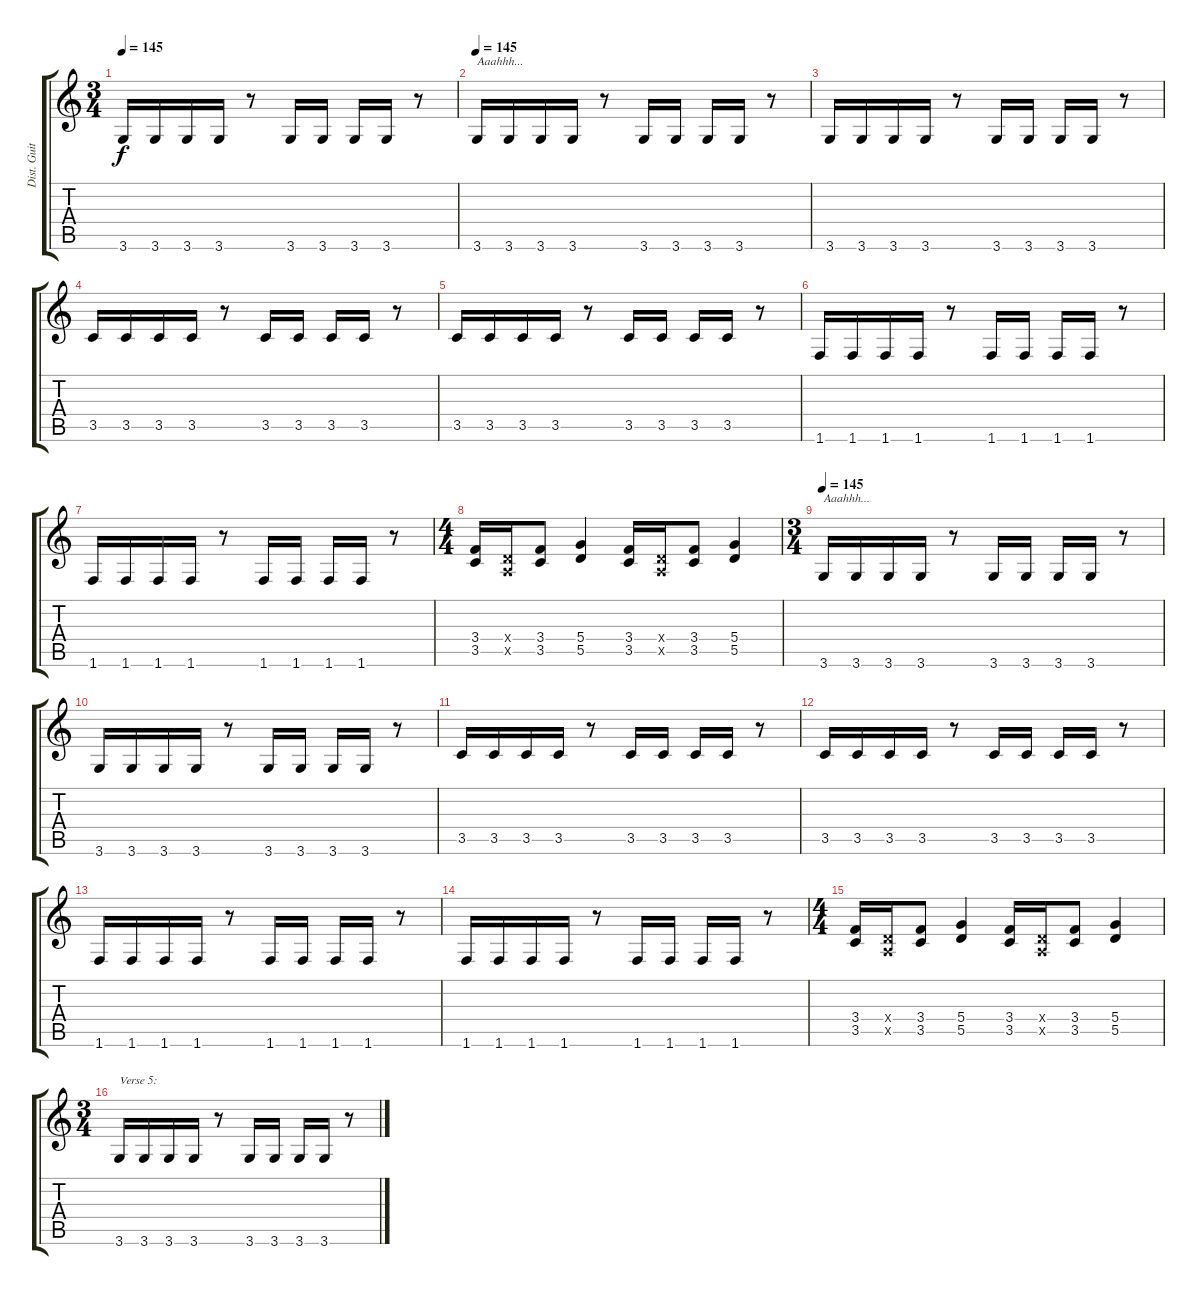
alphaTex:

\track ("Dist. Guitar 1" "Dist. Guit") {instrument distortionguitar}
\staff {score tabs}
\tuning (E4 B3 G3 D3 A2 E2) {hide}
\ts (3 4)
\tempo 145
\clef g2
\ks c
3.6.16{dy f} 3.6.16 3.6.16 3.6.16 r.8 3.6.16 3.6.16 3.6.16 3.6.16 r.8 |
\tempo 145
3.6.16{txt "Aaahhh..." volume 10 instrument distortionguitar} 3.6.16 3.6.16 3.6.16 r.8 3.6.16 3.6.16 3.6.16 3.6.16 r.8 |
3.6.16 3.6.16 3.6.16 3.6.16 r.8 3.6.16 3.6.16 3.6.16 3.6.16 r.8 |
3.5.16 3.5.16 3.5.16 3.5.16 r.8 3.5.16 3.5.16 3.5.16 3.5.16 r.8 |
3.5.16 3.5.16 3.5.16 3.5.16 r.8 3.5.16 3.5.16 3.5.16 3.5.16 r.8 |
1.6.16 1.6.16 1.6.16 1.6.16 r.8 1.6.16 1.6.16 1.6.16 1.6.16 r.8 |
1.6.16 1.6.16 1.6.16 1.6.16 r.8 1.6.16 1.6.16 1.6.16 1.6.16 r.8 |
\ts (4 4)
(3.4 3.5).16 (0.4{x} 0.5{x}).16 (3.4 3.5).8 (5.4 5.5).4 (3.4 3.5).16 (0.4{x} 0.5{x}).16 (3.4 3.5).8 (5.4 5.5).4 |
\ts (3 4)
\tempo 145
3.6.16{txt "Aaahhh..." volume 10 instrument distortionguitar} 3.6.16 3.6.16 3.6.16 r.8 3.6.16 3.6.16 3.6.16 3.6.16 r.8 |
3.6.16 3.6.16 3.6.16 3.6.16 r.8 3.6.16 3.6.16 3.6.16 3.6.16 r.8 |
3.5.16 3.5.16 3.5.16 3.5.16 r.8 3.5.16 3.5.16 3.5.16 3.5.16 r.8 |
3.5.16 3.5.16 3.5.16 3.5.16 r.8 3.5.16 3.5.16 3.5.16 3.5.16 r.8 |
1.6.16 1.6.16 1.6.16 1.6.16 r.8 1.6.16 1.6.16 1.6.16 1.6.16 r.8 |
1.6.16 1.6.16 1.6.16 1.6.16 r.8 1.6.16 1.6.16 1.6.16 1.6.16 r.8 |
\ts (4 4)
(3.4 3.5).16 (0.4{x} 0.5{x}).16 (3.4 3.5).8 (5.4 5.5).4 (3.4 3.5).16 (0.4{x} 0.5{x}).16 (3.4 3.5).8 (5.4 5.5).4 |
\ts (3 4)
3.6.16{txt "Verse 5:"} 3.6.16 3.6.16 3.6.16 r.8 3.6.16 3.6.16 3.6.16 3.6.16 r.8
